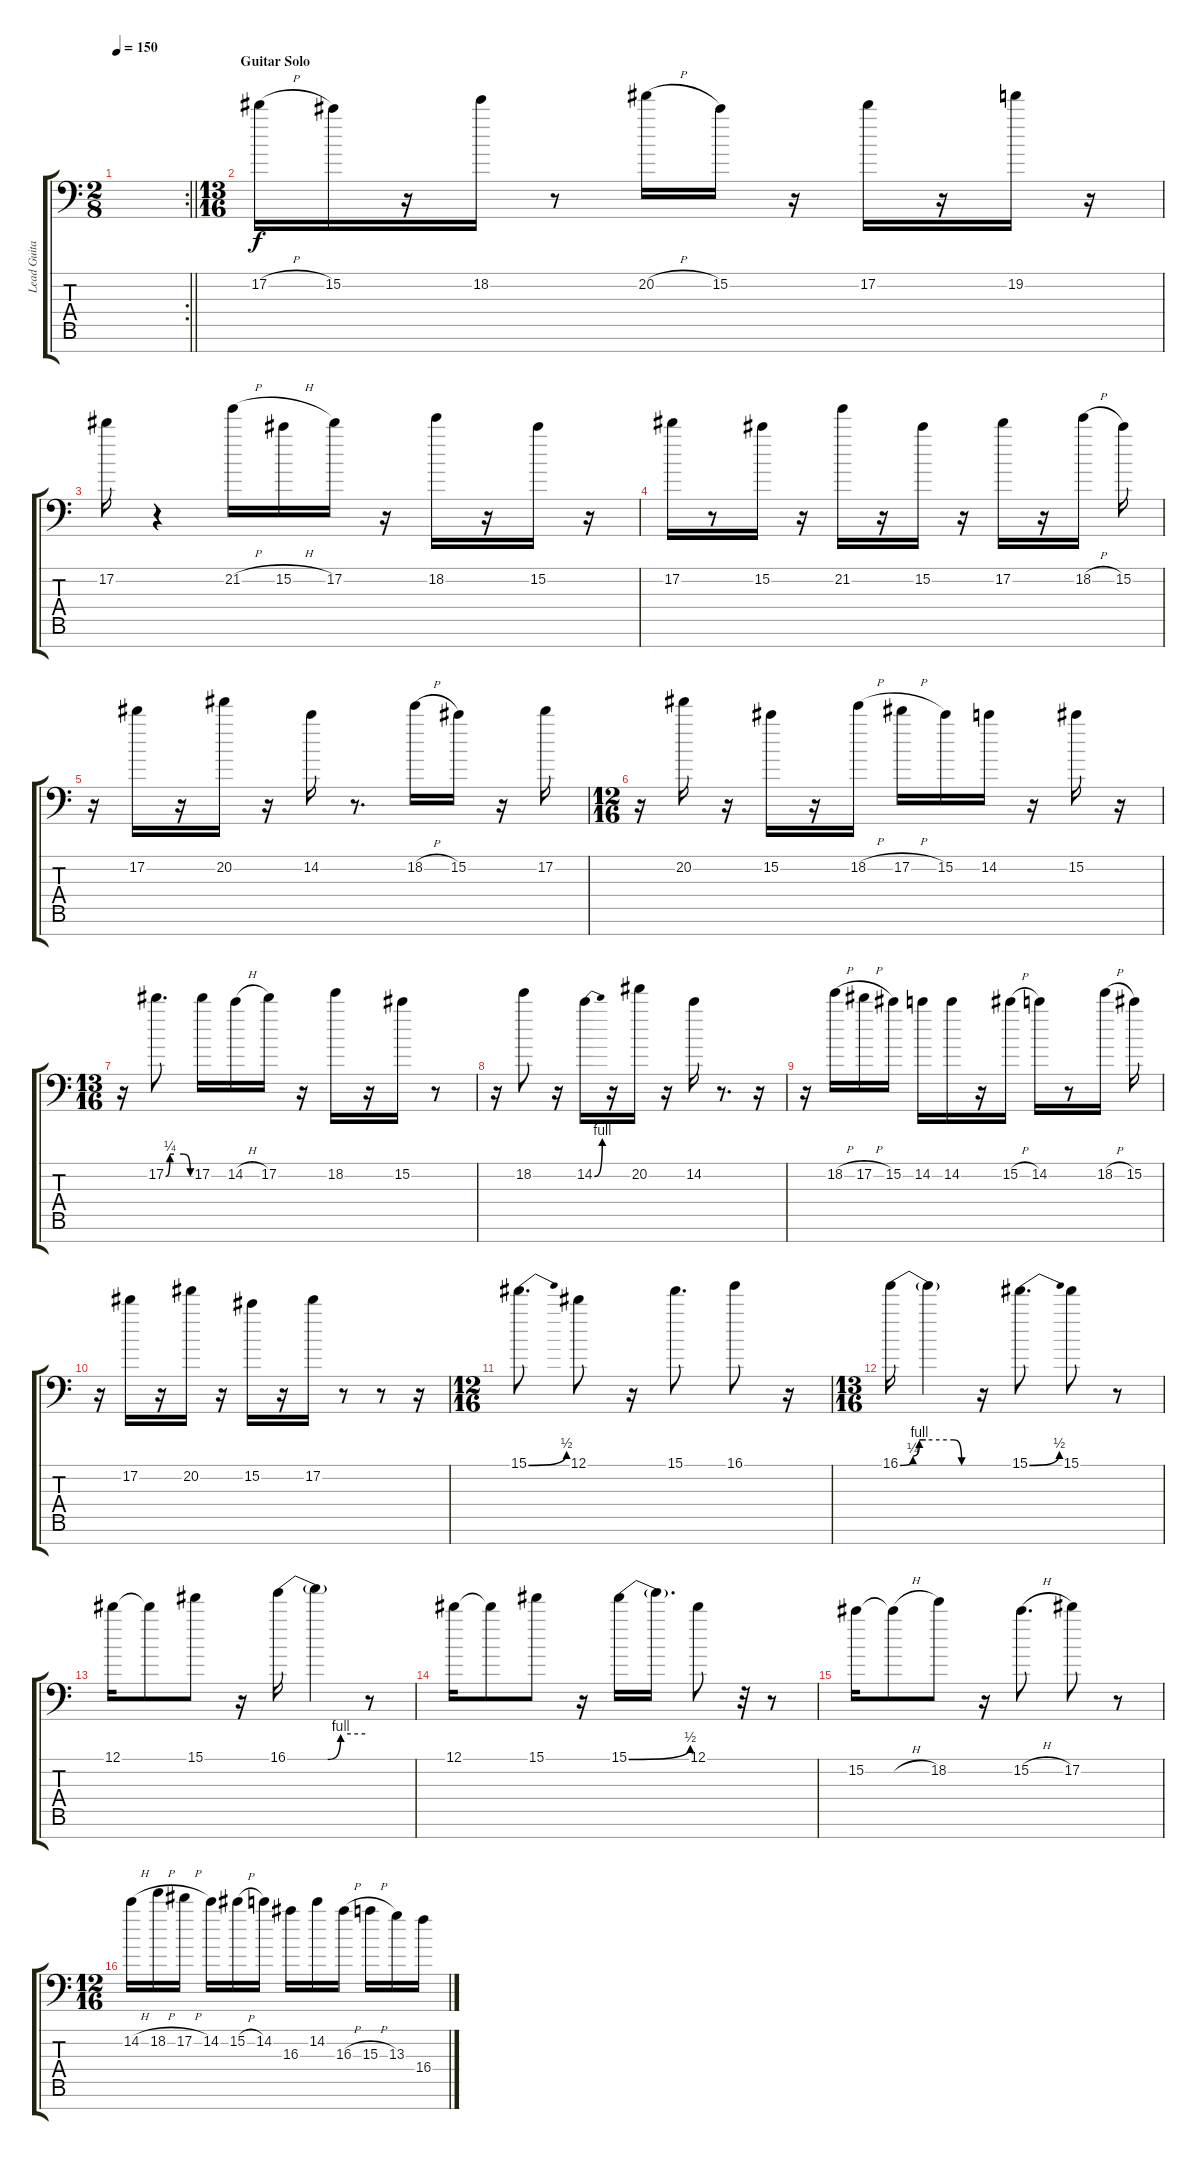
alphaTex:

\track ("Lead Guitar" "Lead Guita") {instrument overdrivenguitar}
\staff {score tabs}
\tuning (Eb4 Bb3 Gb3 Db3 Ab2 Eb2 Bb1) {hide}
\rc 2
\ts (2 8)
\tempo 150
\clef f4
\barLineRight lightlight
\ks c
|
\ts (13 16)
\section ("" "Guitar Solo")
17.2{h}.16{volume 12} 15.2.16 r.16 18.2.16 r.8 20.2{h}.16 15.2.16 r.16 17.2.16 r.16 19.2.16 r.16 |
17.2.16 r.4 21.2{h}.16 15.2{h}.16 17.2.16 r.16 18.2.16 r.16 15.2.16 r.16 |
17.2.16 r.8 15.2.16 r.16 21.2.16 r.16 15.2.16 r.16 17.2.16 r.16 18.2{h}.16 15.2.16 |
r.16 17.2.16 r.16 20.2.16 r.16 14.2.16 r.8{d} 18.2{h}.16 15.2.16 r.16 17.2.16 |
\ts (12 16)
r.16 20.2.16 r.16 15.2.16 r.16 18.2{h}.16 17.2{h}.16 15.2.16 14.2.16 r.16 15.2.16 r.16 |
\ts (13 16)
r.16 17.2{be (custom 0 0 10 1 20 1 44 1 60 0)}.8{d} 17.2.16 14.2{h}.16 17.2.16 r.16 18.2.16 r.16 15.2.16 r.8 |
r.16 18.2.8 r.16 14.2{be (bend 0 0 60 4)}.16 r.16 20.2.16 r.16 14.2.16 r.8{d} r.16 |
r.16 18.2{h}.16 17.2{h}.16 15.2.16 14.2.16 14.2.16 r.16 15.2{h}.16 14.2.16 r.8 18.2{h}.16 15.2.16 |
r.16 17.2.16 r.16 20.2.16 r.16 15.2.16 r.16 17.2.16 r.8 r.8 r.16 |
\ts (12 16)
15.1{be (bend 0 0 60 2)}.8{d} 12.1.8 r.16 15.1.8{d} 16.1.8 r.16 |
\ts (13 16)
16.1{be (custom 0 0 10 1 15 4 20 4 42 4 48 0 60 0)}.16 16.1{t}.4 r.16 15.1{be (bend 0 0 60 2)}.8{d} 15.1.8 r.8 |
12.1.16 12.1{t}.8 15.1.8 r.16 16.1{be (custom 0 0 31 0 41 4 60 4)}.16 16.1{t}.4 r.8 |
12.1.16 12.1{t}.8 15.1.8 r.16 15.1{be (bend 0 0 60 2)}.16 15.1{t}.16{d} 12.1.8 r.32 r.8 |
15.2.16 15.2{h t}.8 18.2.8 r.16 15.2{h}.8{d} 17.2.8 r.8 |
\ts (12 16)
14.2{h}.16 18.2{h}.16 17.2{h}.16 14.2.16 15.2{h}.16 14.2.16 16.3.16 14.2.16 16.3{h}.16 15.3{h}.16 13.3.16 16.4.16
